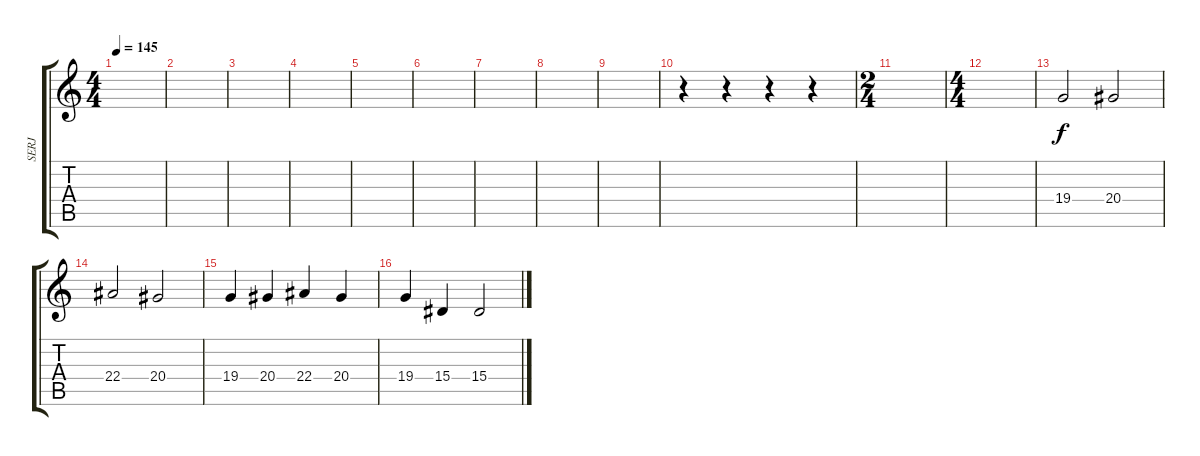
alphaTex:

\track ("SERJ" "SERJ") {instrument lead2sawtooth}
\staff {score tabs}
\tuning (D4 A3 F3 C3 G2 C2) {hide}
\ts (4 4)
\tempo 145
\clef g2
\ks c
|
|
|
|
|
|
|
|
|
r.4 r.4 r.4 r.4 |
\ts (2 4)
|
\ts (4 4)
|
19.4.2 20.4.2 |
22.4.2 20.4.2 |
19.4.4 20.4.4 22.4.4 20.4.4 |
19.4.4 15.4.4 15.4.2
